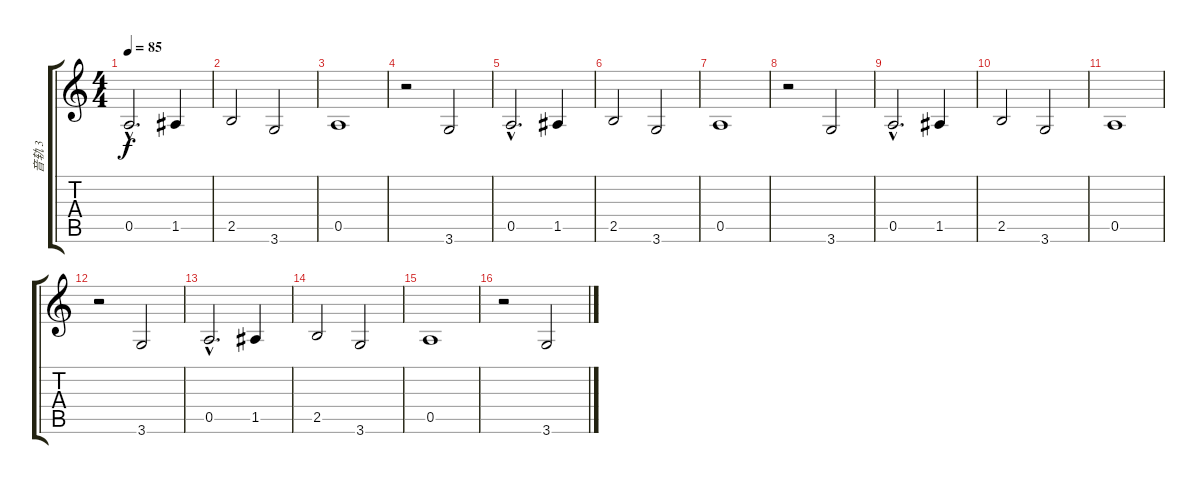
\track ("音轨 3" "音轨 3") {instrument electricbassfinger}
\staff {score tabs}
\tuning (E4 B3 G3 D3 A2 E2) {hide}
\ts (4 4)
\tempo 85
\clef g2
\ks c
0.5{hac}.2{d dy f} 1.5.4 |
2.5.2 3.6.2 |
0.5.1 |
r.2 3.6.2 |
0.5{hac}.2{d} 1.5.4 |
2.5.2 3.6.2 |
0.5.1 |
r.2 3.6.2 |
0.5{hac}.2{d} 1.5.4 |
2.5.2 3.6.2 |
0.5.1 |
r.2 3.6.2 |
0.5{hac}.2{d} 1.5.4 |
2.5.2 3.6.2 |
0.5.1 |
r.2 3.6.2
